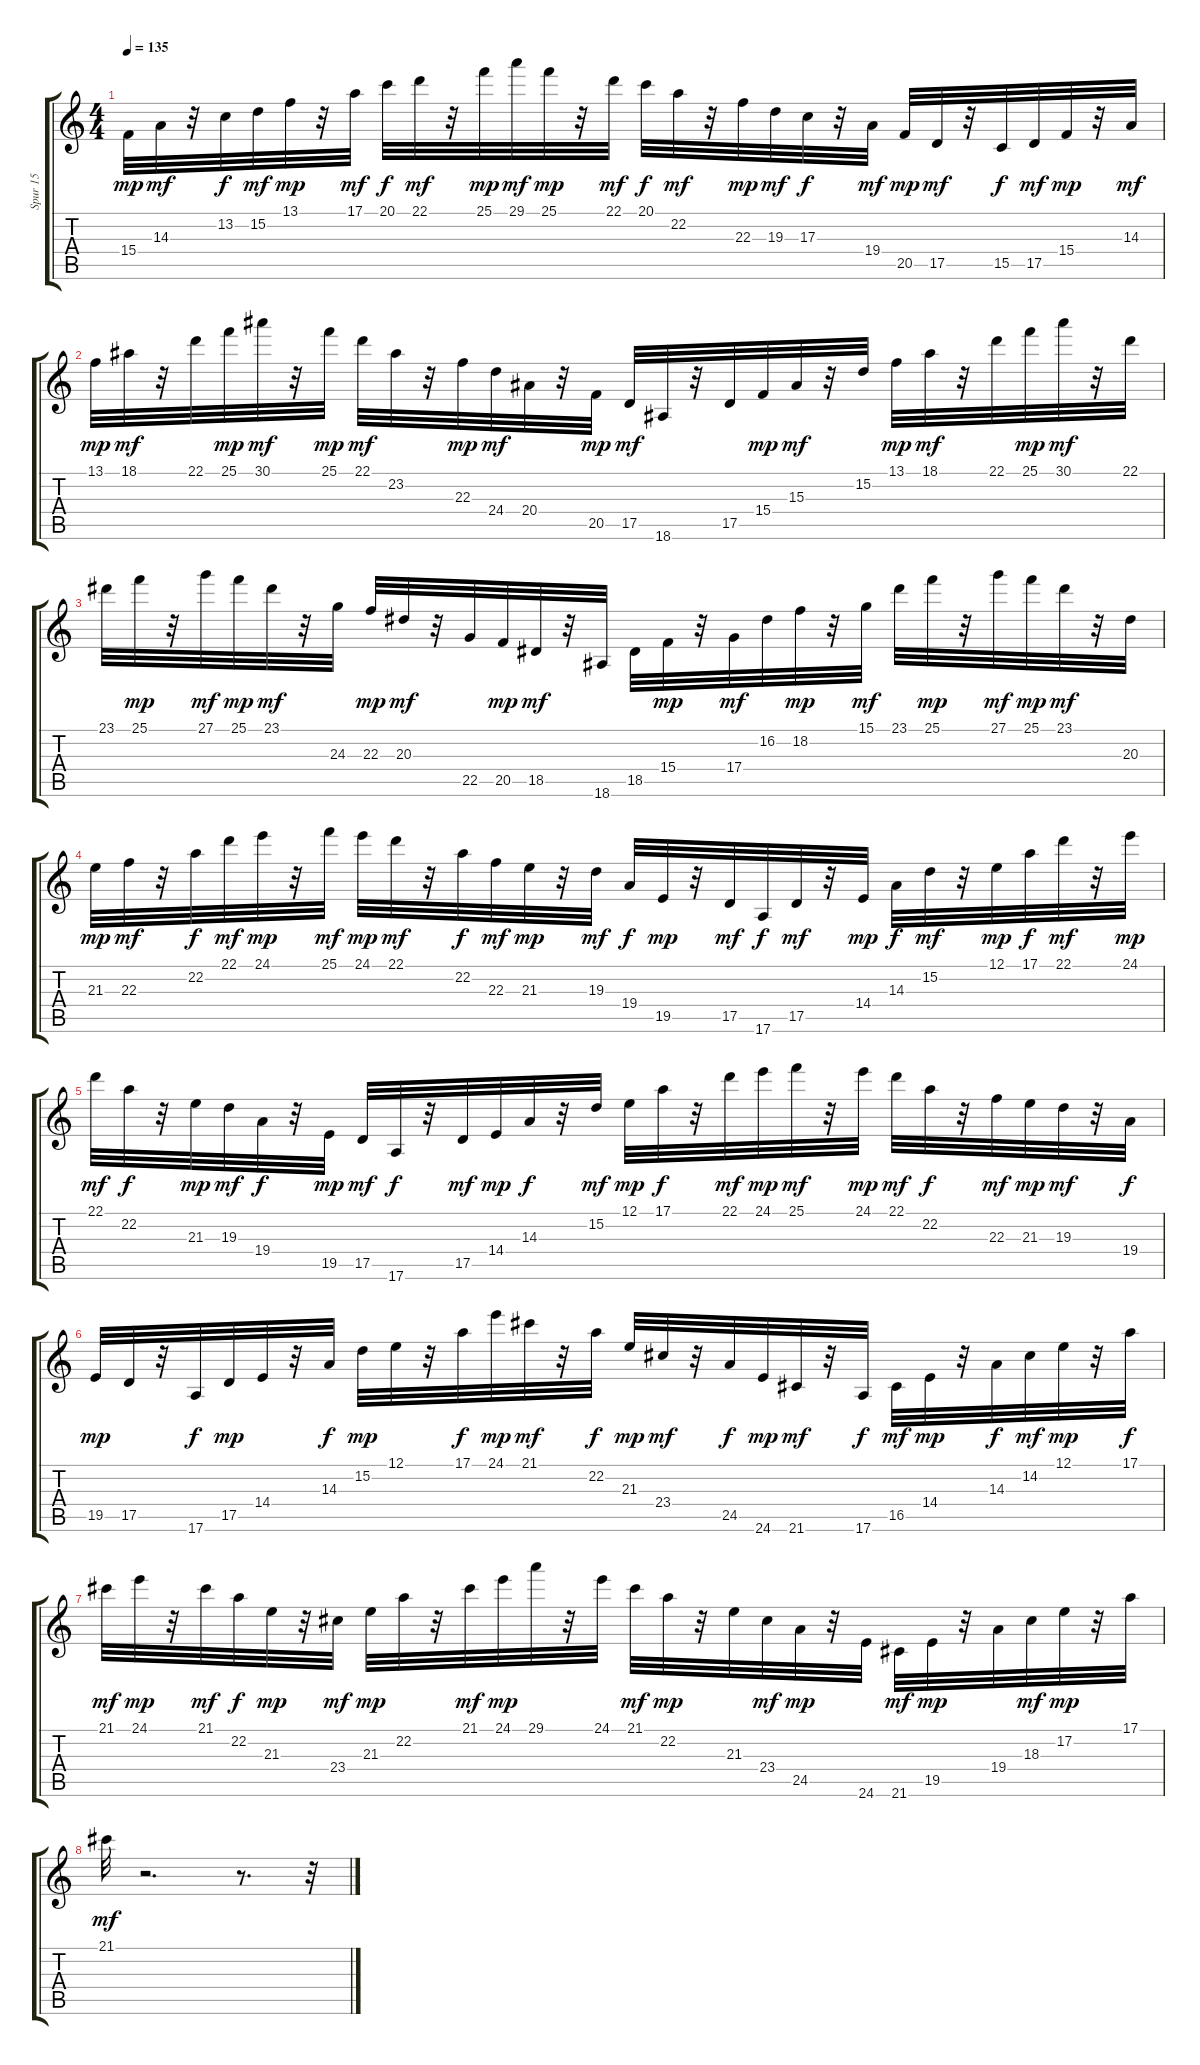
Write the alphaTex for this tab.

\track ("Spur 15" "Spur 15") {instrument lead8bassandlead}
\staff {score tabs}
\tuning (E4 B3 G3 D3 A2 E2) {hide}
\ts (4 4)
\tempo 135
\clef g2
\ks c
15.4.32{dy mp} 14.3.32{dy mf} r.32 13.2.32{dy f} 15.2.32{dy mf} 13.1.32{dy mp} r.32 17.1.32{dy mf} 20.1.32{dy f} 22.1.32{dy mf} r.32 25.1.32{dy mp} 29.1.32{dy mf} 25.1.32{dy mp} r.32 22.1.32{dy mf} 20.1.32{dy f} 22.2.32{dy mf} r.32 22.3.32{dy mp} 19.3.32{dy mf} 17.3.32{dy f} r.32 19.4.32{dy mf} 20.5.32{dy mp} 17.5.32{dy mf} r.32 15.5.32{dy f} 17.5.32{dy mf} 15.4.32{dy mp} r.32 14.3.32{dy mf} |
13.1.32{dy mp} 18.1.32{dy mf} r.32 22.1.32 25.1.32{dy mp} 30.1.32{dy mf} r.32 25.1.32{dy mp} 22.1.32{dy mf} 23.2.32 r.32 22.3.32{dy mp} 24.4.32{dy mf} 20.4.32 r.32 20.5.32{dy mp} 17.5.32{dy mf} 18.6.32 r.32 17.5.32 15.4.32{dy mp} 15.3.32{dy mf} r.32 15.2.32 13.1.32{dy mp} 18.1.32{dy mf} r.32 22.1.32 25.1.32{dy mp} 30.1.32{dy mf} r.32 22.1.32 |
23.1.32 25.1.32{dy mp} r.32 27.1.32{dy mf} 25.1.32{dy mp} 23.1.32{dy mf} r.32 24.3.32 22.3.32{dy mp} 20.3.32{dy mf} r.32 22.5.32 20.5.32{dy mp} 18.5.32{dy mf} r.32 18.6.32 18.5.32 15.4.32{dy mp} r.32 17.4.32{dy mf} 16.2.32 18.2.32{dy mp} r.32 15.1.32{dy mf} 23.1.32 25.1.32{dy mp} r.32 27.1.32{dy mf} 25.1.32{dy mp} 23.1.32{dy mf} r.32 20.3.32 |
21.3.32{dy mp} 22.3.32{dy mf} r.32 22.2.32{dy f} 22.1.32{dy mf} 24.1.32{dy mp} r.32 25.1.32{dy mf} 24.1.32{dy mp} 22.1.32{dy mf} r.32 22.2.32{dy f} 22.3.32{dy mf} 21.3.32{dy mp} r.32 19.3.32{dy mf} 19.4.32{dy f} 19.5.32{dy mp} r.32 17.5.32{dy mf} 17.6.32{dy f} 17.5.32{dy mf} r.32 14.4.32{dy mp} 14.3.32{dy f} 15.2.32{dy mf} r.32 12.1.32{dy mp} 17.1.32{dy f} 22.1.32{dy mf} r.32 24.1.32{dy mp} |
22.1.32{dy mf} 22.2.32{dy f} r.32 21.3.32{dy mp} 19.3.32{dy mf} 19.4.32{dy f} r.32 19.5.32{dy mp} 17.5.32{dy mf} 17.6.32{dy f} r.32 17.5.32{dy mf} 14.4.32{dy mp} 14.3.32{dy f} r.32 15.2.32{dy mf} 12.1.32{dy mp} 17.1.32{dy f} r.32 22.1.32{dy mf} 24.1.32{dy mp} 25.1.32{dy mf} r.32 24.1.32{dy mp} 22.1.32{dy mf} 22.2.32{dy f} r.32 22.3.32{dy mf} 21.3.32{dy mp} 19.3.32{dy mf} r.32 19.4.32{dy f} |
19.5.32{dy mp} 17.5.32 r.32 17.6.32{dy f} 17.5.32{dy mp} 14.4.32 r.32 14.3.32{dy f} 15.2.32{dy mp} 12.1.32 r.32 17.1.32{dy f} 24.1.32{dy mp} 21.1.32{dy mf} r.32 22.2.32{dy f} 21.3.32{dy mp} 23.4.32{dy mf} r.32 24.5.32{dy f} 24.6.32{dy mp} 21.6.32{dy mf} r.32 17.6.32{dy f} 16.5.32{dy mf} 14.4.32{dy mp} r.32 14.3.32{dy f} 14.2.32{dy mf} 12.1.32{dy mp} r.32 17.1.32{dy f} |
21.1.32{dy mf} 24.1.32{dy mp} r.32 21.1.32{dy mf} 22.2.32{dy f} 21.3.32{dy mp} r.32 23.4.32{dy mf} 21.3.32{dy mp} 22.2.32 r.32 21.1.32{dy mf} 24.1.32{dy mp} 29.1.32 r.32 24.1.32 21.1.32{dy mf} 22.2.32{dy mp} r.32 21.3.32 23.4.32{dy mf} 24.5.32{dy mp} r.32 24.6.32 21.6.32{dy mf} 19.5.32{dy mp} r.32 19.4.32 18.3.32{dy mf} 17.2.32{dy mp} r.32 17.1.32 |
21.1.32{dy mf} r.2{d} r.8{d} r.32
